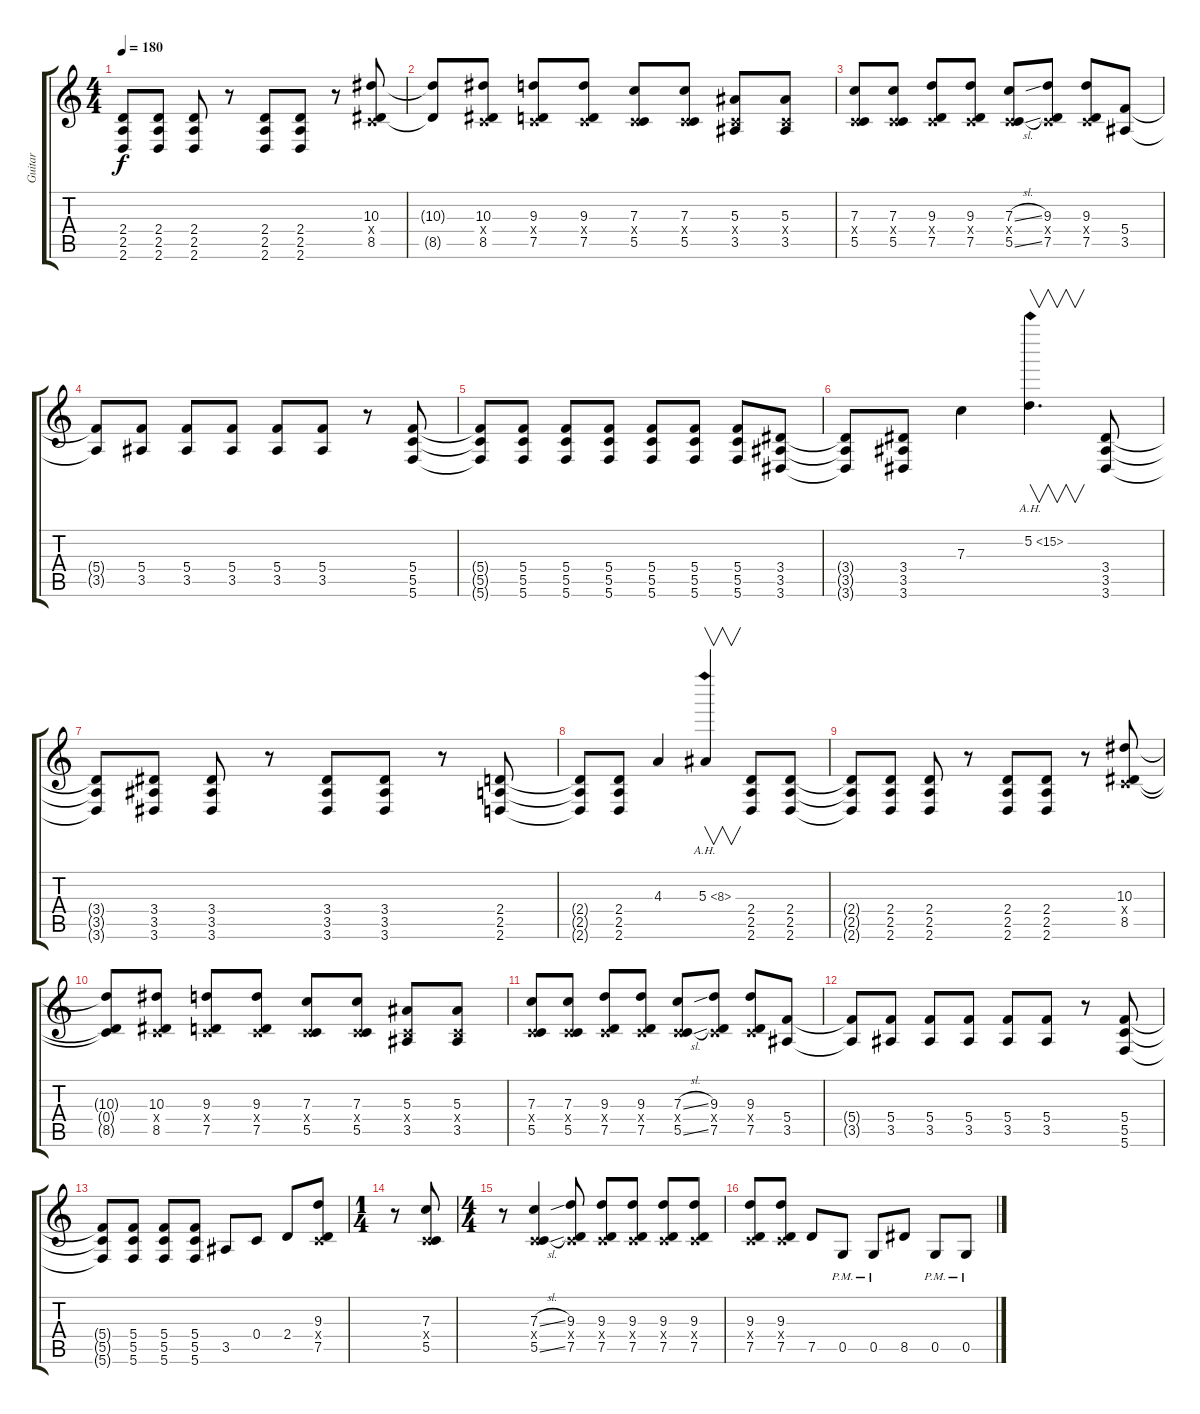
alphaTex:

\track ("Guitar" "Guitar") {instrument distortionguitar}
\staff {score tabs}
\tuning (D4 A3 F3 C3 G2 C2) {hide}
\ts (4 4)
\tempo 180
\clef g2
\ks c
(2.4{t} 2.5{t} 2.6{t}).8{dy f} (2.4 2.5 2.6).8 (2.4 2.5 2.6).8 r.8 (2.4 2.5 2.6).8 (2.4 2.5 2.6).8 r.8 (10.3 0.4{x} 8.5).8 |
(10.3{t} 8.5{t}).8 (10.3 0.4{x} 8.5).8 (9.3 0.4{x} 7.5).8 (9.3 0.4{x} 7.5).8 (7.3 0.4{x} 5.5).8 (7.3 0.4{x} 5.5).8 (5.3 0.4{x} 3.5).8 (5.3 0.4{x} 3.5).8 |
(7.3 0.4{x} 5.5).8 (7.3 0.4{x} 5.5).8 (9.3 0.4{x} 7.5).8 (9.3 0.4{x} 7.5).8 (7.3{sl} 0.4{x} 5.5{sl}).8 (9.3 0.4{x} 7.5).8 (9.3 0.4{x} 7.5).8 (5.4 3.5).8 |
(5.4{t} 3.5{t}).8 (5.4 3.5).8 (5.4 3.5).8 (5.4 3.5).8 (5.4 3.5).8 (5.4 3.5).8 r.8 (5.4 5.5 5.6).8 |
(5.4{t} 5.5{t} 5.6{t}).8 (5.4 5.5 5.6).8 (5.4 5.5 5.6).8 (5.4 5.5 5.6).8 (5.4 5.5 5.6).8 (5.4 5.5 5.6).8 (5.4 5.5 5.6).8 (3.4 3.5 3.6).8 |
(3.4{t} 3.5{t} 3.6{t}).8 (3.4 3.5 3.6).8 7.3.4 5.2{ah 10}.4{v d instrument guitarharmonics} (3.4 3.5 3.6).8{instrument distortionguitar} |
(3.4{t} 3.5{t} 3.6{t}).8 (3.4 3.5 3.6).8 (3.4 3.5 3.6).8 r.8 (3.4 3.5 3.6).8 (3.4 3.5 3.6).8 r.8 (2.4 2.5 2.6).8 |
(2.4{t} 2.5{t} 2.6{t}).8 (2.4 2.5 2.6).8 4.3.4 5.3{ah 3}.4{v instrument guitarharmonics} (2.4 2.5 2.6).8{instrument distortionguitar} (2.4 2.5 2.6).8 |
(2.4{t} 2.5{t} 2.6{t}).8 (2.4 2.5 2.6).8 (2.4 2.5 2.6).8 r.8 (2.4 2.5 2.6).8 (2.4 2.5 2.6).8 r.8 (10.3 0.4{x} 8.5).8 |
(10.3{t} 0.4{t} 8.5{t}).8 (10.3 0.4{x} 8.5).8 (9.3 0.4{x} 7.5).8 (9.3 0.4{x} 7.5).8 (7.3 0.4{x} 5.5).8 (7.3 0.4{x} 5.5).8 (5.3 0.4{x} 3.5).8 (5.3 0.4{x} 3.5).8 |
(7.3 0.4{x} 5.5).8 (7.3 0.4{x} 5.5).8 (9.3 0.4{x} 7.5).8 (9.3 0.4{x} 7.5).8 (7.3{sl} 0.4{x} 5.5{sl}).8 (9.3 0.4{x} 7.5).8 (9.3 0.4{x} 7.5).8 (5.4 3.5).8 |
(5.4{t} 3.5{t}).8 (5.4 3.5).8 (5.4 3.5).8 (5.4 3.5).8 (5.4 3.5).8 (5.4 3.5).8 r.8 (5.4 5.5 5.6).8 |
(5.4{t} 5.5{t} 5.6{t}).8 (5.4 5.5 5.6).8 (5.4 5.5 5.6).8 (5.4 5.5 5.6).8 3.5.8 0.4.8 2.4.8 (9.3 0.4{x} 7.5).8 |
\ts (1 4)
r.8 (7.3 0.4{x} 5.5).8 |
\ts (4 4)
r.8 (7.3{sl} 0.4{x} 5.5{sl}).4 (9.3 0.4{x} 7.5).8 (9.3 0.4{x} 7.5).8 (9.3 0.4{x} 7.5).8 (9.3 0.4{x} 7.5).8 (9.3 0.4{x} 7.5).8 |
(9.3 0.4{x} 7.5).8 (9.3 0.4{x} 7.5).8 7.5.8 0.5{pm}.8 0.5{pm}.8 8.5.8 0.5{pm}.8 0.5{pm}.8
